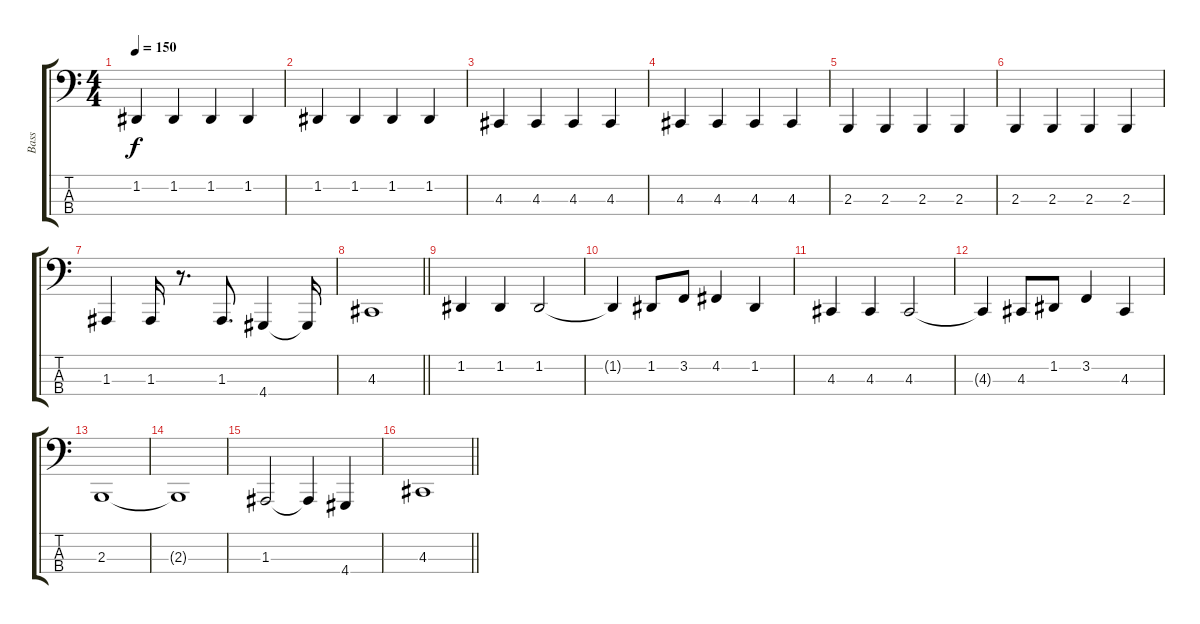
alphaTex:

\track ("Bass" "Bass") {instrument lead8bassandlead}
\staff {score tabs}
\tuning (G2 D2 A1 E1) {hide}
\ts (4 4)
\tempo 150
\clef f4
\ks c
1.2.4{dy f} 1.2.4 1.2.4 1.2.4 |
1.2.4 1.2.4 1.2.4 1.2.4 |
4.3.4 4.3.4 4.3.4 4.3.4 |
4.3.4 4.3.4 4.3.4 4.3.4 |
2.3.4 2.3.4 2.3.4 2.3.4 |
2.3.4 2.3.4 2.3.4 2.3.4 |
1.3.4 1.3.16 r.8{d} 1.3.8{d} 4.4.4 4.4{t}.16 |
\barLineRight lightlight
4.3.1{volume 7} |
1.2.4{volume 15 instrument lead8bassandlead} 1.2.4 1.2.2 |
1.2{t}.4 1.2.8 3.2.8 4.2.4 1.2.4 |
4.3.4 4.3.4 4.3.2 |
4.3{t}.4 4.3.8 1.2.8 3.2.4 4.3.4 |
2.3.1 |
2.3{t}.1 |
1.3.2 1.3{t}.4 4.4.4 |
\barLineRight lightlight
4.3.1
